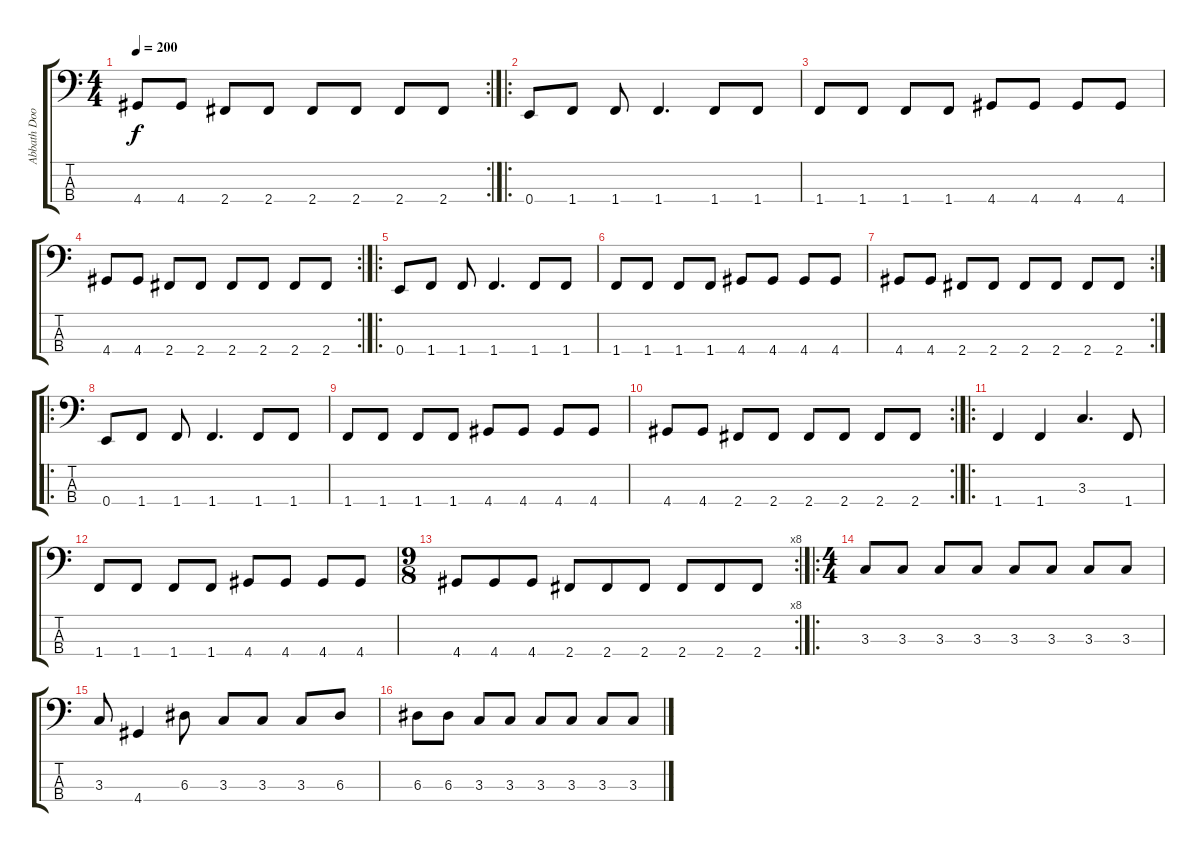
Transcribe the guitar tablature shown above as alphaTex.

\track ("Abbath Doom Occulta" "Abbath Doo") {instrument electricbassfinger}
\staff {score tabs}
\tuning (G2 D2 A1 E1) {hide}
\rc 2
\ts (4 4)
\tempo 200
\clef f4
\ks c
4.4.8{dy f} 4.4.8 2.4.8 2.4.8 2.4.8 2.4.8 2.4.8 2.4.8 |
\ro
0.4.8 1.4.8 1.4.8 1.4.4{d} 1.4.8 1.4.8 |
1.4.8 1.4.8 1.4.8 1.4.8 4.4.8 4.4.8 4.4.8 4.4.8 |
\rc 2
4.4.8 4.4.8 2.4.8 2.4.8 2.4.8 2.4.8 2.4.8 2.4.8 |
\ro
0.4.8 1.4.8 1.4.8 1.4.4{d} 1.4.8 1.4.8 |
1.4.8 1.4.8 1.4.8 1.4.8 4.4.8 4.4.8 4.4.8 4.4.8 |
\rc 2
4.4.8 4.4.8 2.4.8 2.4.8 2.4.8 2.4.8 2.4.8 2.4.8 |
\ro
0.4.8 1.4.8 1.4.8 1.4.4{d} 1.4.8 1.4.8 |
1.4.8 1.4.8 1.4.8 1.4.8 4.4.8 4.4.8 4.4.8 4.4.8 |
\rc 2
4.4.8 4.4.8 2.4.8 2.4.8 2.4.8 2.4.8 2.4.8 2.4.8 |
\ro
1.4.4 1.4.4 3.3.4{d} 1.4.8 |
1.4.8 1.4.8 1.4.8 1.4.8 4.4.8 4.4.8 4.4.8 4.4.8 |
\rc 8
\ts (9 8)
4.4.8 4.4.8 4.4.8 2.4.8 2.4.8 2.4.8 2.4.8 2.4.8 2.4.8 |
\ro
\ts (4 4)
3.3.8 3.3.8 3.3.8 3.3.8 3.3.8 3.3.8 3.3.8 3.3.8 |
3.3.8 4.4.4 6.3.8 3.3.8 3.3.8 3.3.8 6.3.8 |
6.3.8 6.3.8 3.3.8 3.3.8 3.3.8 3.3.8 3.3.8 3.3.8
